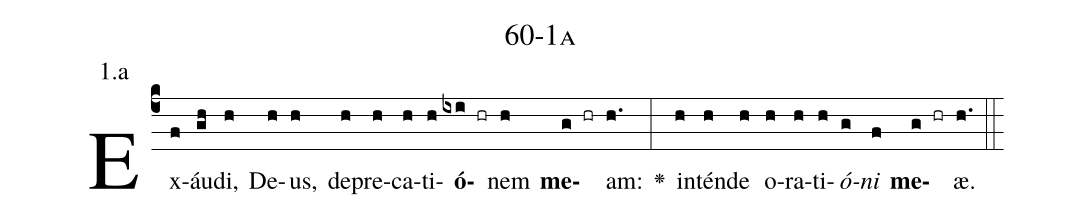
name: 60-1a;
annotation: 1.a;
%%
(c4)Ex(f)áu(gh)di,(h) De(h)us,(h) de(h)pre(h)ca(h)ti(h)<b>ó</b>(ixi hr)nem(h) <b>me</b>(g hr)am:(h.) <v>\greheightstar</v>(:) in(h)tén(h)de(h) o(h)ra(h)ti(h)<i>ó</i>(g)<i>ni</i>(f) <b>me</b>(g hr)æ.(h.) (::)


%E(h) u(h) o(g) u(f) a(g) e.(h.) (::)
